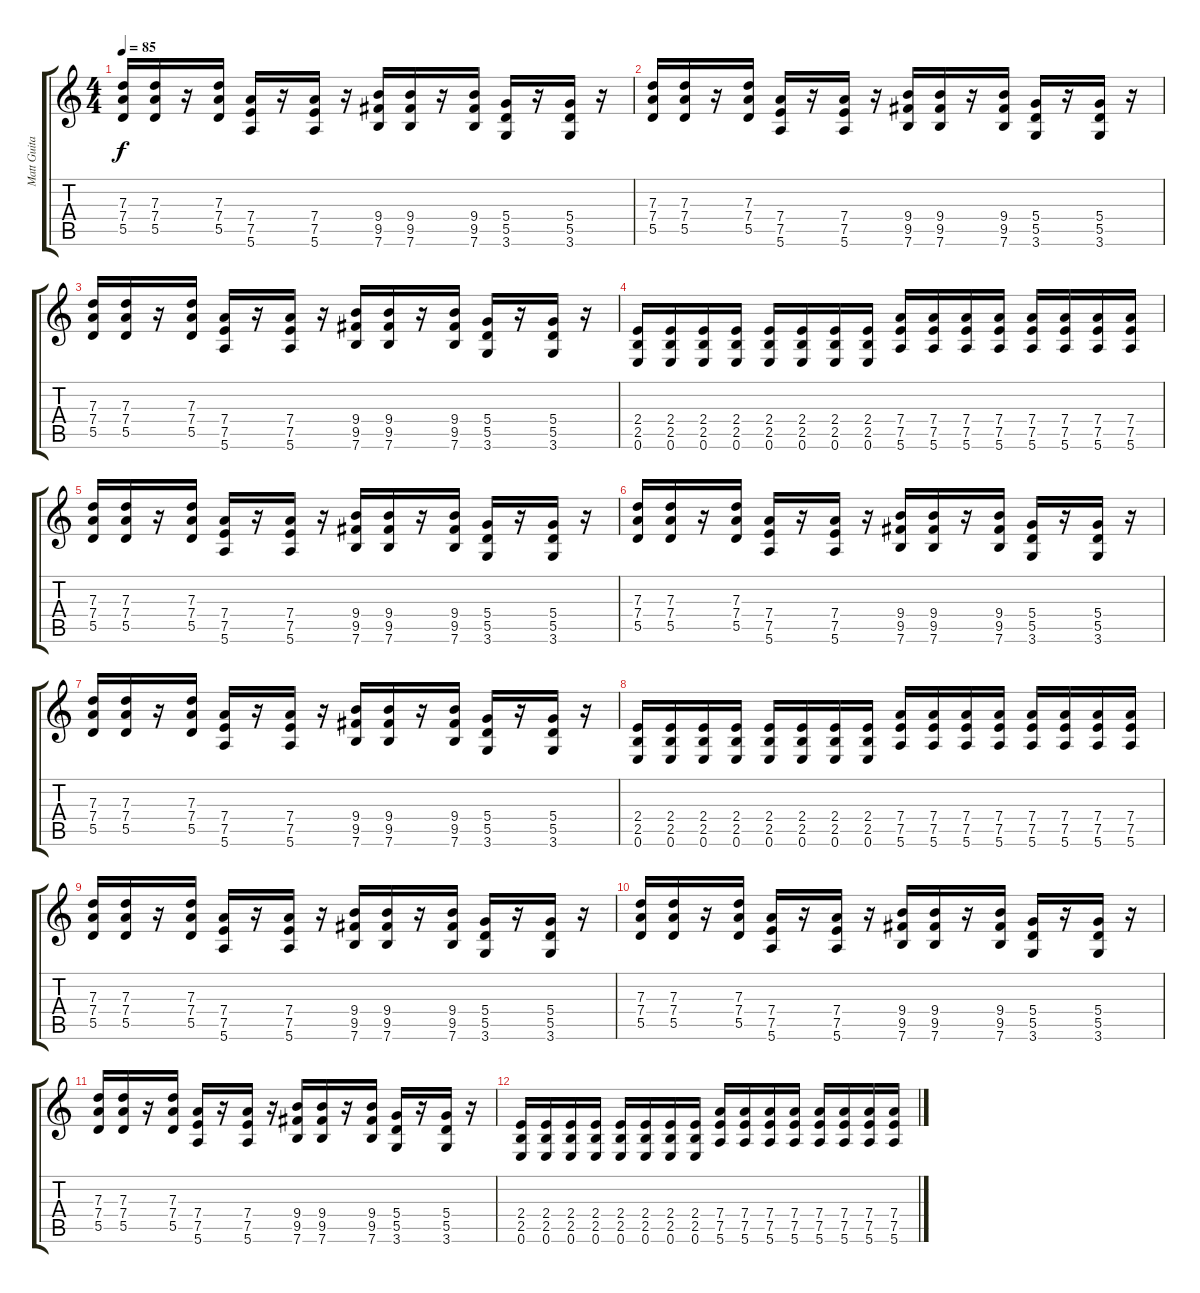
\track ("Matt Guitar" "Matt Guita") {instrument distortionguitar}
\staff {score tabs}
\tuning (E4 B3 G3 D3 A2 E2) {hide}
\ts (4 4)
\tempo 85
\clef g2
\ks c
(7.3 7.4 5.5).16{dy f} (7.3 7.4 5.5).16 r.16 (7.3 7.4 5.5).16 (7.4 7.5 5.6).16 r.16 (7.4 7.5 5.6).16 r.16 (9.4 9.5 7.6).16 (9.4 9.5 7.6).16 r.16 (9.4 9.5 7.6).16 (5.4 5.5 3.6).16 r.16 (5.4 5.5 3.6).16 r.16 |
(7.3 7.4 5.5).16 (7.3 7.4 5.5).16 r.16 (7.3 7.4 5.5).16 (7.4 7.5 5.6).16 r.16 (7.4 7.5 5.6).16 r.16 (9.4 9.5 7.6).16 (9.4 9.5 7.6).16 r.16 (9.4 9.5 7.6).16 (5.4 5.5 3.6).16 r.16 (5.4 5.5 3.6).16 r.16 |
(7.3 7.4 5.5).16 (7.3 7.4 5.5).16 r.16 (7.3 7.4 5.5).16 (7.4 7.5 5.6).16 r.16 (7.4 7.5 5.6).16 r.16 (9.4 9.5 7.6).16 (9.4 9.5 7.6).16 r.16 (9.4 9.5 7.6).16 (5.4 5.5 3.6).16 r.16 (5.4 5.5 3.6).16 r.16 |
(2.4 2.5 0.6).16 (2.4 2.5 0.6).16 (2.4 2.5 0.6).16 (2.4 2.5 0.6).16 (2.4 2.5 0.6).16 (2.4 2.5 0.6).16 (2.4 2.5 0.6).16 (2.4 2.5 0.6).16 (7.4 7.5 5.6).16 (7.4 7.5 5.6).16 (7.4 7.5 5.6).16 (7.4 7.5 5.6).16 (7.4 7.5 5.6).16 (7.4 7.5 5.6).16 (7.4 7.5 5.6).16 (7.4 7.5 5.6).16 |
(7.3 7.4 5.5).16 (7.3 7.4 5.5).16 r.16 (7.3 7.4 5.5).16 (7.4 7.5 5.6).16 r.16 (7.4 7.5 5.6).16 r.16 (9.4 9.5 7.6).16 (9.4 9.5 7.6).16 r.16 (9.4 9.5 7.6).16 (5.4 5.5 3.6).16 r.16 (5.4 5.5 3.6).16 r.16 |
(7.3 7.4 5.5).16 (7.3 7.4 5.5).16 r.16 (7.3 7.4 5.5).16 (7.4 7.5 5.6).16 r.16 (7.4 7.5 5.6).16 r.16 (9.4 9.5 7.6).16 (9.4 9.5 7.6).16 r.16 (9.4 9.5 7.6).16 (5.4 5.5 3.6).16 r.16 (5.4 5.5 3.6).16 r.16 |
(7.3 7.4 5.5).16 (7.3 7.4 5.5).16 r.16 (7.3 7.4 5.5).16 (7.4 7.5 5.6).16 r.16 (7.4 7.5 5.6).16 r.16 (9.4 9.5 7.6).16 (9.4 9.5 7.6).16 r.16 (9.4 9.5 7.6).16 (5.4 5.5 3.6).16 r.16 (5.4 5.5 3.6).16 r.16 |
(2.4 2.5 0.6).16 (2.4 2.5 0.6).16 (2.4 2.5 0.6).16 (2.4 2.5 0.6).16 (2.4 2.5 0.6).16 (2.4 2.5 0.6).16 (2.4 2.5 0.6).16 (2.4 2.5 0.6).16 (7.4 7.5 5.6).16 (7.4 7.5 5.6).16 (7.4 7.5 5.6).16 (7.4 7.5 5.6).16 (7.4 7.5 5.6).16 (7.4 7.5 5.6).16 (7.4 7.5 5.6).16 (7.4 7.5 5.6).16 |
(7.3 7.4 5.5).16 (7.3 7.4 5.5).16 r.16 (7.3 7.4 5.5).16 (7.4 7.5 5.6).16 r.16 (7.4 7.5 5.6).16 r.16 (9.4 9.5 7.6).16 (9.4 9.5 7.6).16 r.16 (9.4 9.5 7.6).16 (5.4 5.5 3.6).16 r.16 (5.4 5.5 3.6).16 r.16 |
(7.3 7.4 5.5).16 (7.3 7.4 5.5).16 r.16 (7.3 7.4 5.5).16 (7.4 7.5 5.6).16 r.16 (7.4 7.5 5.6).16 r.16 (9.4 9.5 7.6).16 (9.4 9.5 7.6).16 r.16 (9.4 9.5 7.6).16 (5.4 5.5 3.6).16 r.16 (5.4 5.5 3.6).16 r.16 |
(7.3 7.4 5.5).16 (7.3 7.4 5.5).16 r.16 (7.3 7.4 5.5).16 (7.4 7.5 5.6).16 r.16 (7.4 7.5 5.6).16 r.16 (9.4 9.5 7.6).16 (9.4 9.5 7.6).16 r.16 (9.4 9.5 7.6).16 (5.4 5.5 3.6).16 r.16 (5.4 5.5 3.6).16 r.16 |
(2.4 2.5 0.6).16 (2.4 2.5 0.6).16 (2.4 2.5 0.6).16 (2.4 2.5 0.6).16 (2.4 2.5 0.6).16 (2.4 2.5 0.6).16 (2.4 2.5 0.6).16 (2.4 2.5 0.6).16 (7.4 7.5 5.6).16 (7.4 7.5 5.6).16 (7.4 7.5 5.6).16 (7.4 7.5 5.6).16 (7.4 7.5 5.6).16 (7.4 7.5 5.6).16 (7.4 7.5 5.6).16 (7.4 7.5 5.6).16
